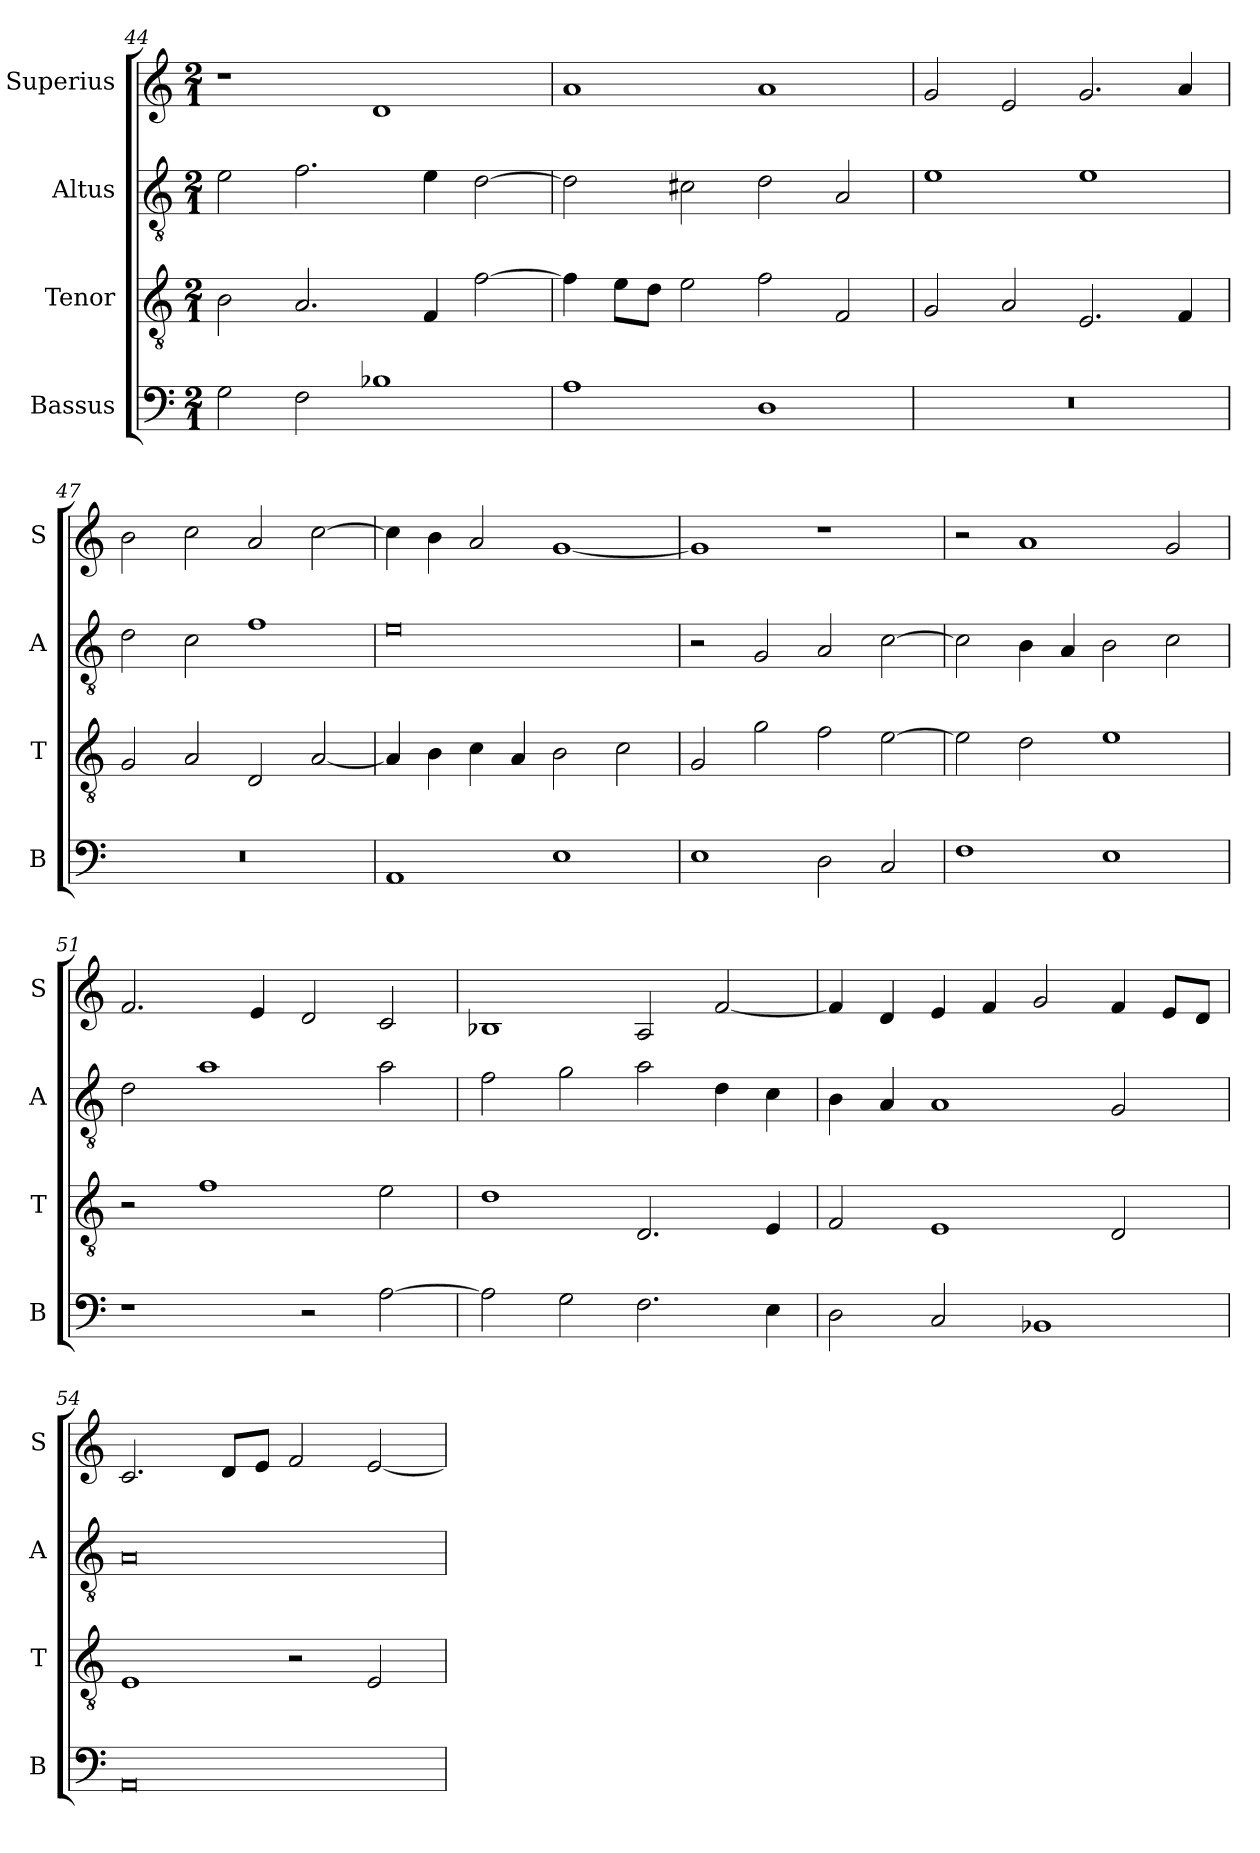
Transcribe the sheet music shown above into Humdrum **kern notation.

**kern	**kern	**kern	**kern
*part4	*part3	*part2	*part1
*staff4	*staff3	*staff2	*staff1
*I"Bassus	*I"Tenor	*I"Altus	*I"Superius
*I'B	*I'T	*I'A	*I'S
*clefF4	*clefGv2	*clefGv2	*clefG2
*k[]	*k[]	*k[]	*k[]
*C:	*C:	*C:	*C:
*M2/1	*M2/1	*M2/1	*M2/1
=44	=44	=44	=44
2G	2B	2e	1r
2F	2.A	2.f	.
1B-X	.	.	1d
.	4F	4e	.
.	[2f	[2d	.
=45	=45	=45	=45
1A	4f]	2d]	1a
.	8eL	.	.
.	8dJ	.	.
.	2e	2c#X	.
1D	2f	2d	1a
.	2F	2A	.
=46	=46	=46	=46
0r	2G	1e	2g
.	2A	.	2e
.	2.E	1e	2.g
.	4F	.	4a
=47	=47	=47	=47
0r	2G	2d	2b
.	2A	2c	2cc
.	2D	1f	2a
.	[2A	.	[2cc
=48	=48	=48	=48
1AA	4A]	0e	4cc]
.	4B	.	4b
.	4c	.	2a
.	4A	.	.
1E	2B	.	[1g
.	2c	.	.
=49	=49	=49	=49
1E	2G	2r	1g]
.	2g	2G	.
2D	2f	2A	1r
2C	[2e	[2c	.
=50	=50	=50	=50
1F	2e]	2c]	2r
.	2d	4B	1a
.	.	4A	.
1E	1e	2B	.
.	.	2c	2g
=51	=51	=51	=51
1r	2r	2d	2.f
.	1f	1a	.
.	.	.	4e
2r	.	.	2d
[2A	2e	2a	2c
=52	=52	=52	=52
2A]	1d	2f	1B-X
2G	.	2g	.
2.F	2.D	2a	2A
.	.	4d	[2f
4E	4E	4c	.
=53	=53	=53	=53
2D	2F	4B	4f]
.	.	4A	4d
2C	1E	1A	4e
.	.	.	4f
1BB-X	.	.	2g
.	2D	2G	4f
.	.	.	8eL
.	.	.	8dJ
=54	=54	=54	=54
0AA	1E	0A	2.c
.	.	.	8dL
.	.	.	8eJ
.	2r	.	2f
.	2E	.	[2e
=	=	=	=
*-	*-	*-	*-
